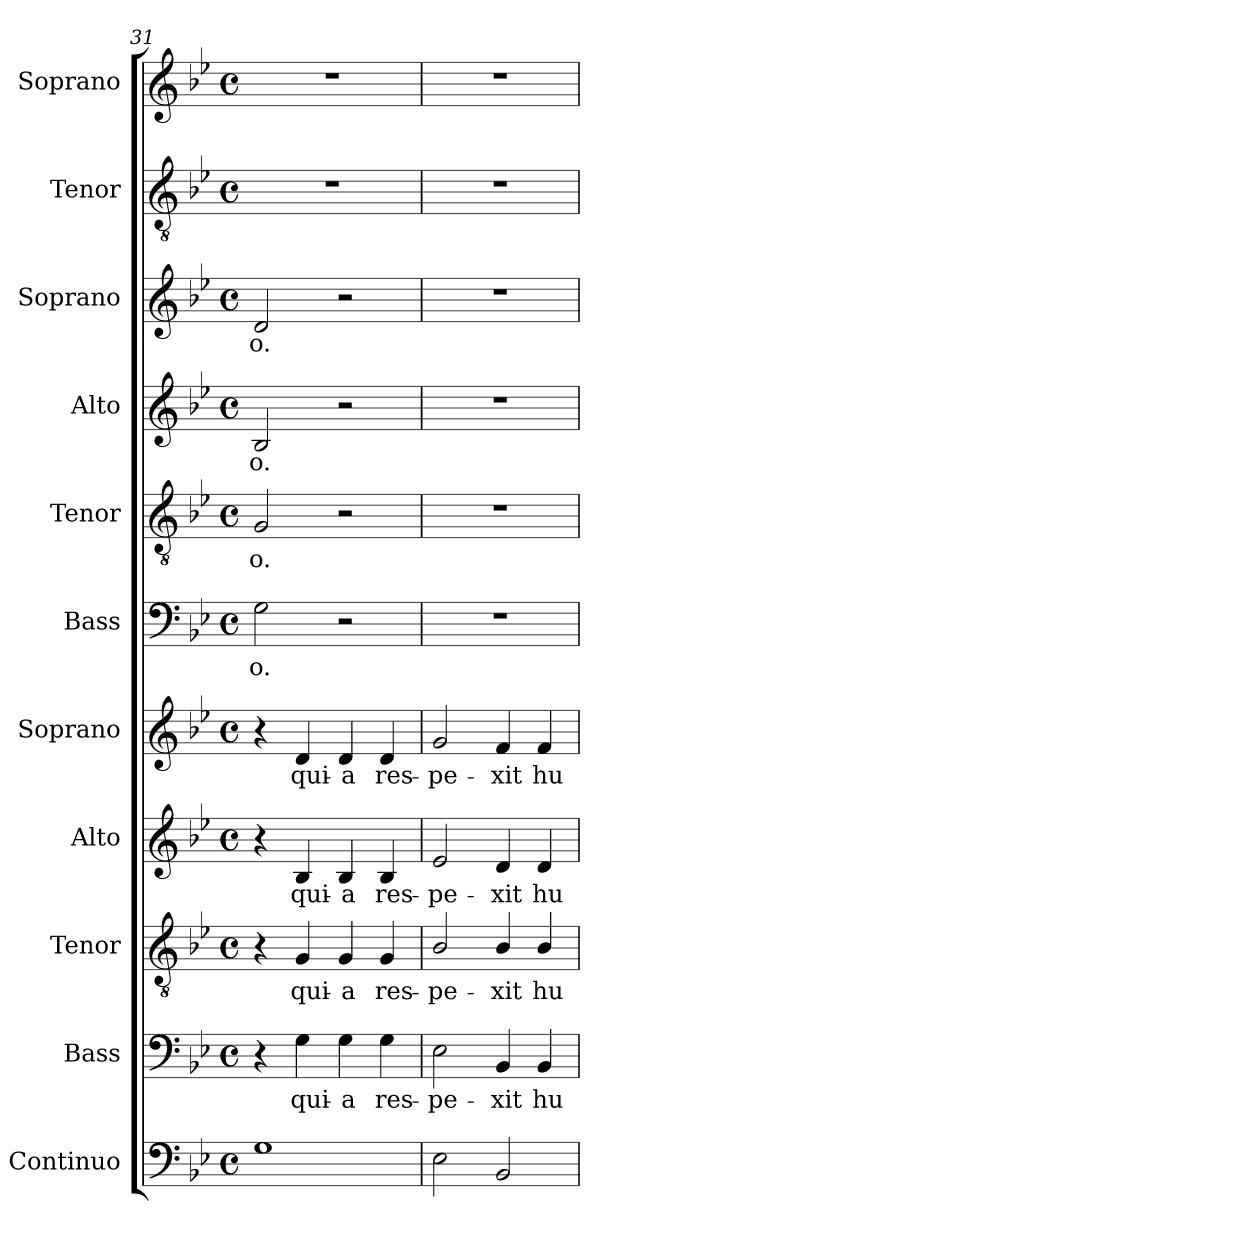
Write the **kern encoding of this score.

**kern	**kern	**text	**kern	**text	**kern	**text	**kern	**text	**kern	**text	**kern	**text	**kern	**text	**kern	**text	**kern	**kern
*part11	*part10	*part10	*part9	*part9	*part8	*part8	*part7	*part7	*part6	*part6	*part5	*part5	*part4	*part4	*part3	*part3	*part2	*part1
*staff11	*staff10	*staff10	*staff9	*staff9	*staff8	*staff8	*staff7	*staff7	*staff6	*staff6	*staff5	*staff5	*staff4	*staff4	*staff3	*staff3	*staff2	*staff1
*I"Continuo	*I"Bass	*	*I"Tenor	*	*I"Alto	*	*I"Soprano	*	*I"Bass	*	*I"Tenor	*	*I"Alto	*	*I"Soprano	*	*I"Tenor	*I"Soprano
*I'Cont.	*I'B.	*	*I'T.	*	*I'A.	*	*I'S.	*	*I'B.	*	*I'T.	*	*I'A.	*	*I'S.	*	*I'T.	*I'S.
*clefF4	*clefF4	*	*clefGv2	*	*clefG2	*	*clefG2	*	*clefF4	*	*clefGv2	*	*clefG2	*	*clefG2	*	*clefGv2	*clefG2
*	*	*	*ITrd7c12	*	*	*	*	*	*	*	*ITrd7c12	*	*	*	*	*	*ITrd7c12	*
*k[b-e-]	*k[b-e-]	*	*k[b-e-]	*	*k[b-e-]	*	*k[b-e-]	*	*k[b-e-]	*	*k[b-e-]	*	*k[b-e-]	*	*k[b-e-]	*	*k[b-e-]	*k[b-e-]
*B-:	*B-:	*	*B-:	*	*B-:	*	*B-:	*	*B-:	*	*B-:	*	*B-:	*	*B-:	*	*B-:	*B-:
*M4/4	*M4/4	*	*M4/4	*	*M4/4	*	*M4/4	*	*M4/4	*	*M4/4	*	*M4/4	*	*M4/4	*	*M4/4	*M4/4
*met(c)	*met(c)	*	*met(c)	*	*met(c)	*	*met(c)	*	*met(c)	*	*met(c)	*	*met(c)	*	*met(c)	*	*met(c)	*met(c)
=31	=31	=31	=31	=31	=31	=31	=31	=31	=31	=31	=31	=31	=31	=31	=31	=31	=31	=31
!	!	!	!	!	!	!	!	!	!	!LO:LY:b:color=#000000	!	!	!	!	!	!	!	!
!	!	!	!	!	!	!	!	!	!	!	!	!LO:LY:b:color=#000000	!	!	!	!	!	!
!	!	!	!	!	!	!	!	!	!	!	!	!	!	!LO:LY:b:color=#000000	!	!	!	!
!	!	!	!	!	!	!	!	!	!	!	!	!	!	!	!	!LO:LY:b:color=#000000	!	!
1Gi	4r	.	4r	.	4r	.	4r	.	2Gi\	-o.	2GGi/	-o.	2B-i/	-o.	2di/	-o.	1r	1r
!	!	!LO:LY:b:color=#000000	!	!	!	!	!	!	!	!	!	!	!	!	!	!	!	!
!	!	!	!	!LO:LY:b:color=#000000	!	!	!	!	!	!	!	!	!	!	!	!	!	!
!	!	!	!	!	!	!LO:LY:b:color=#000000	!	!	!	!	!	!	!	!	!	!	!	!
!	!	!	!	!	!	!	!	!LO:LY:b:color=#000000	!	!	!	!	!	!	!	!	!	!
.	4Gi\	qui-	4GGi/	qui-	4B-i/	qui-	4di/	qui-	.	.	.	.	.	.	.	.	.	.
!	!	!LO:LY:b:color=#000000	!	!	!	!	!	!	!	!	!	!	!	!	!	!	!	!
!	!	!	!	!LO:LY:b:color=#000000	!	!	!	!	!	!	!	!	!	!	!	!	!	!
!	!	!	!	!	!	!LO:LY:b:color=#000000	!	!	!	!	!	!	!	!	!	!	!	!
!	!	!	!	!	!	!	!	!LO:LY:b:color=#000000	!	!	!	!	!	!	!	!	!	!
.	4Gi\	-a	4GGi/	-a	4B-i/	-a	4di/	-a	2r	.	2r	.	2r	.	2r	.	.	.
!	!	!LO:LY:b:color=#000000	!	!	!	!	!	!	!	!	!	!	!	!	!	!	!	!
!	!	!	!	!LO:LY:b:color=#000000	!	!	!	!	!	!	!	!	!	!	!	!	!	!
!	!	!	!	!	!	!LO:LY:b:color=#000000	!	!	!	!	!	!	!	!	!	!	!	!
!	!	!	!	!	!	!	!	!LO:LY:b:color=#000000	!	!	!	!	!	!	!	!	!	!
.	4Gi\	res-	4GGi/	res-	4B-i/	res-	4di/	res-	.	.	.	.	.	.	.	.	.	.
=32	=32	=32	=32	=32	=32	=32	=32	=32	=32	=32	=32	=32	=32	=32	=32	=32	=32	=32
!	!	!LO:LY:b:color=#000000	!	!	!	!	!	!	!	!	!	!	!	!	!	!	!	!
!	!	!	!	!LO:LY:b:color=#000000	!	!	!	!	!	!	!	!	!	!	!	!	!	!
!	!	!	!	!	!	!LO:LY:b:color=#000000	!	!	!	!	!	!	!	!	!	!	!	!
!	!	!	!	!	!	!	!	!LO:LY:b:color=#000000	!	!	!	!	!	!	!	!	!	!
2E-i\	2E-i\	-pe-	2BB-i/	-pe-	2e-i/	-pe-	2gi/	-pe-	1r	.	1r	.	1r	.	1r	.	1r	1r
!	!	!LO:LY:b:color=#000000	!	!	!	!	!	!	!	!	!	!	!	!	!	!	!	!
!	!	!	!	!LO:LY:b:color=#000000	!	!	!	!	!	!	!	!	!	!	!	!	!	!
!	!	!	!	!	!	!LO:LY:b:color=#000000	!	!	!	!	!	!	!	!	!	!	!	!
!	!	!	!	!	!	!	!	!LO:LY:b:color=#000000	!	!	!	!	!	!	!	!	!	!
2BB-i/	4BB-i/	-xit	4BB-i/	-xit	4di/	-xit	4fi/	-xit	.	.	.	.	.	.	.	.	.	.
!	!	!LO:LY:b:color=#000000	!	!	!	!	!	!	!	!	!	!	!	!	!	!	!	!
!	!	!	!	!LO:LY:b:color=#000000	!	!	!	!	!	!	!	!	!	!	!	!	!	!
!	!	!	!	!	!	!LO:LY:b:color=#000000	!	!	!	!	!	!	!	!	!	!	!	!
!	!	!	!	!	!	!	!	!LO:LY:b:color=#000000	!	!	!	!	!	!	!	!	!	!
.	4BB-i/	hu-	4BB-i/	hu-	4di/	hu-	4fi/	hu-	.	.	.	.	.	.	.	.	.	.
=	=	=	=	=	=	=	=	=	=	=	=	=	=	=	=	=	=	=
*-	*-	*-	*-	*-	*-	*-	*-	*-	*-	*-	*-	*-	*-	*-	*-	*-	*-	*-
